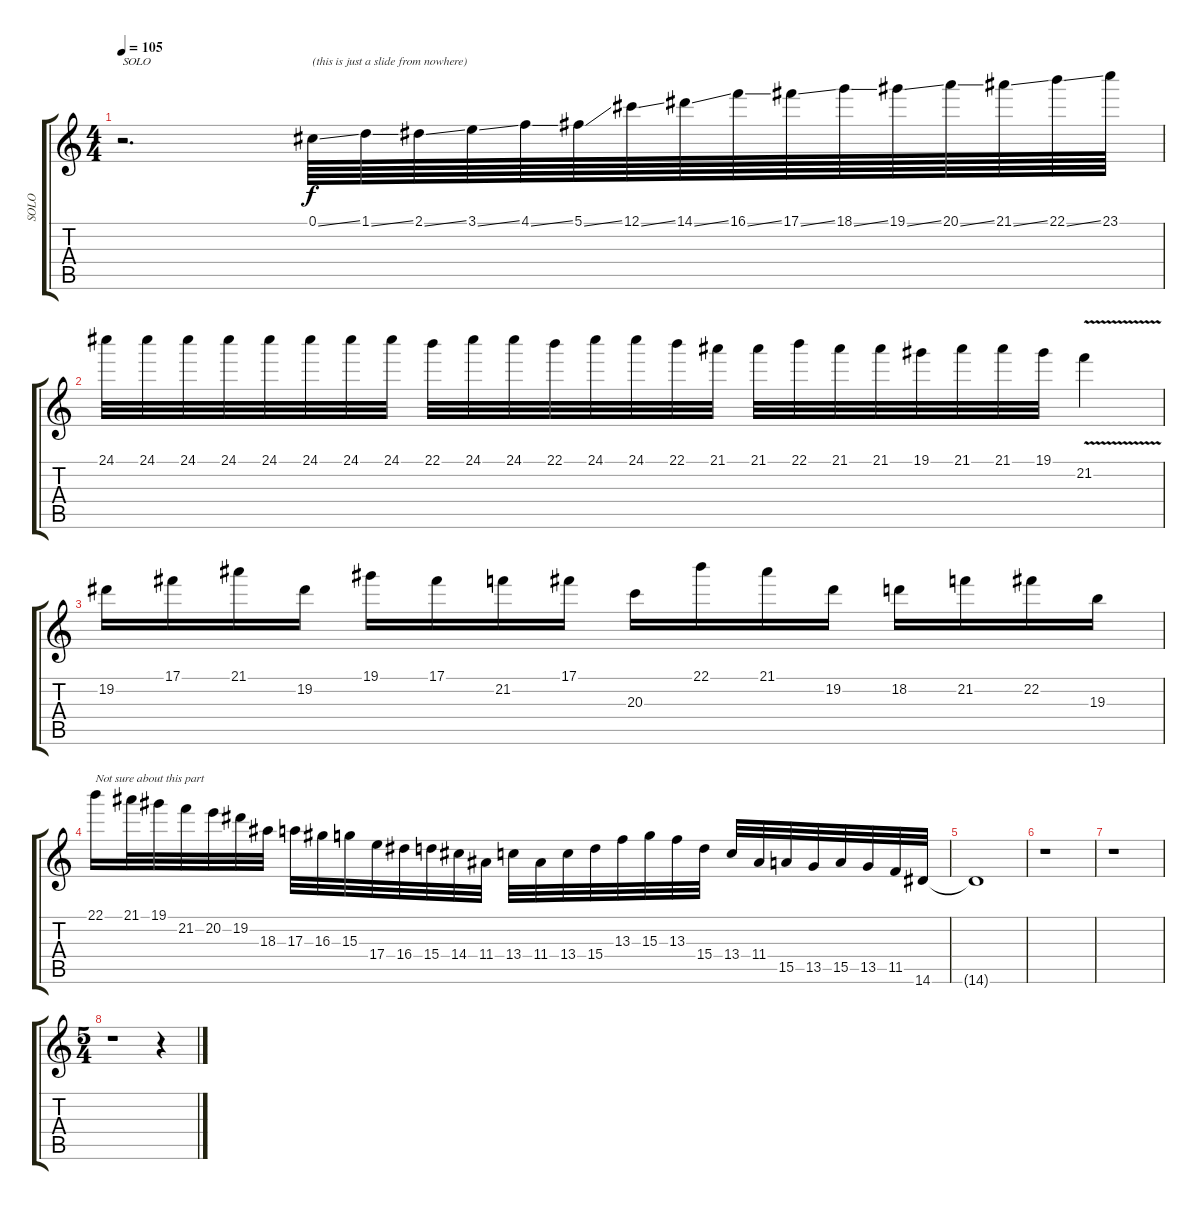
\track ("SOLO" "SOLO") {instrument distortionguitar}
\staff {score tabs}
\tuning (Db4 Ab3 E3 B2 Gb2 Db2) {hide}
\ts (4 4)
\tempo 105
\clef g2
\ks c
r.2{d txt "SOLO" dy f} 0.1{ss}.64{txt "(this is just a slide from nowhere)"} 1.1{ss}.64 2.1{ss}.64 3.1{ss}.64 4.1{ss}.64 5.1{ss}.64 12.1{ss}.64 14.1{ss}.64 16.1{ss}.64 17.1{ss}.64 18.1{ss}.64 19.1{ss}.64 20.1{ss}.64 21.1{ss}.64 22.1{ss}.64 23.1.64 |
24.1.32 24.1.32 24.1.32 24.1.32 24.1.32 24.1.32 24.1.32 24.1.32 22.1.32 24.1.32 24.1.32 22.1.32 24.1.32 24.1.32 22.1.32 21.1.32 21.1.32 22.1.32 21.1.32 21.1.32 19.1.32 21.1.32 21.1.32 19.1.32 21.2{v}.4 |
19.2.16 17.1.16 21.1.16 19.2.16 19.1.16 17.1.16 21.2.16 17.1.16 20.3.16 22.1.16 21.1.16 19.2.16 18.2.16 21.2.16 22.2.16 19.3.16 |
22.1.16{txt "Not sure about this part"} 21.1.32 19.1.32 21.2.32 20.2.32 19.2.32 18.3.32 17.3.32 16.3.32 15.3.32 17.4.32 16.4.32 15.4.32 14.4.32 11.4.32 13.4.32 11.4.32 13.4.32 15.4.32 13.3.32 15.3.32 13.3.32 15.4.32 13.4.32 11.4.32 15.5.32 13.5.32 15.5.32 13.5.32 11.5.32 14.6.32 |
14.6{t}.1{volume 0} |
r.1 |
r.1 |
\ts (5 4)
r.1 r.4
